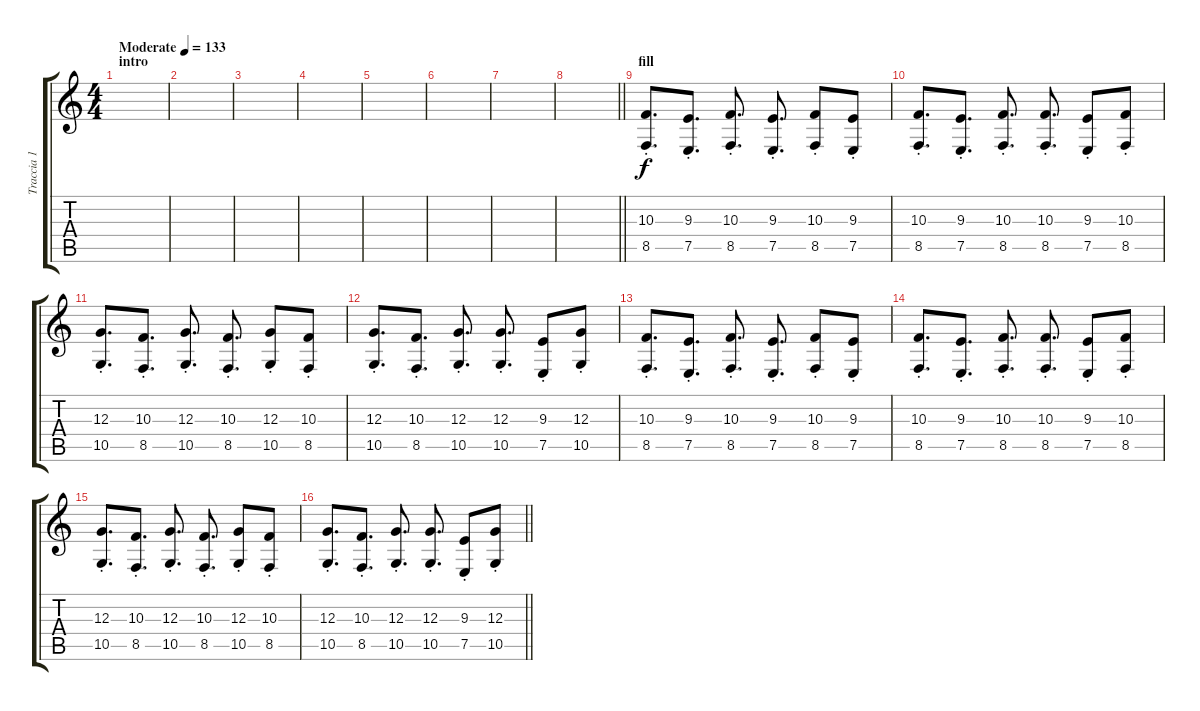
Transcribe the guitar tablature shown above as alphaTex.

\track ("Traccia 1" "Traccia 1") {instrument stringensemble1}
\staff {score tabs}
\tuning (E4 B3 G3 D3 A2 E2) {hide}
\ts (4 4)
\section ("" "intro")
\tempo (133 "Moderate")
\clef g2
\ks c
|
|
|
|
|
|
|
\barLineRight lightlight
|
\section ("" "fill")
(10.3{st} 8.5{st}).8{d} (9.3{st} 7.5{st}).8{d} (10.3{st} 8.5{st}).8{d} (9.3{st} 7.5{st}).8{d} (10.3{st} 8.5{st}).8 (9.3{st} 7.5{st}).8 |
(10.3{st} 8.5{st}).8{d} (9.3{st} 7.5{st}).8{d} (10.3{st} 8.5{st}).8{d} (10.3{st} 8.5{st}).8{d} (9.3{st} 7.5{st}).8 (10.3{st} 8.5{st}).8 |
(12.3{st} 10.5{st}).8{d} (10.3{st} 8.5{st}).8{d} (12.3{st} 10.5{st}).8{d} (10.3{st} 8.5{st}).8{d} (12.3{st} 10.5{st}).8 (10.3{st} 8.5{st}).8 |
(12.3{st} 10.5{st}).8{d} (10.3{st} 8.5{st}).8{d} (12.3{st} 10.5{st}).8{d} (12.3{st} 10.5{st}).8{d} (9.3{st} 7.5{st}).8 (12.3{st} 10.5{st}).8 |
(10.3{st} 8.5{st}).8{d} (9.3{st} 7.5{st}).8{d} (10.3{st} 8.5{st}).8{d} (9.3{st} 7.5{st}).8{d} (10.3{st} 8.5{st}).8 (9.3{st} 7.5{st}).8 |
(10.3{st} 8.5{st}).8{d} (9.3{st} 7.5{st}).8{d} (10.3{st} 8.5{st}).8{d} (10.3{st} 8.5{st}).8{d} (9.3{st} 7.5{st}).8 (10.3{st} 8.5{st}).8 |
(12.3{st} 10.5{st}).8{d} (10.3{st} 8.5{st}).8{d} (12.3{st} 10.5{st}).8{d} (10.3{st} 8.5{st}).8{d} (12.3{st} 10.5{st}).8 (10.3{st} 8.5{st}).8 |
\barLineRight lightlight
(12.3{st} 10.5{st}).8{d} (10.3{st} 8.5{st}).8{d} (12.3{st} 10.5{st}).8{d} (12.3{st} 10.5{st}).8{d} (9.3{st} 7.5{st}).8 (12.3{st} 10.5{st}).8
